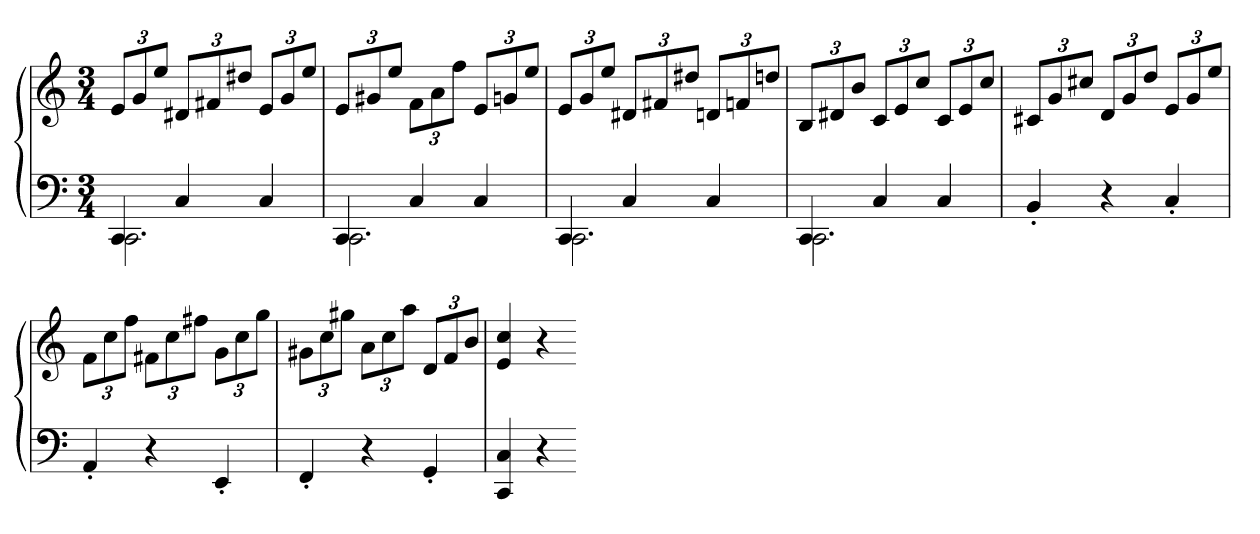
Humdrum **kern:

**kern	**kern
*part1	*part1
*staff2	*staff1
*clefF4	*clefG2
*k[]	*k[]
*C:	*C:
*M3/4	*M3/4
=	=
*^	*
4CC	2.CC	12eL
.	.	12g
.	.	12eeJ
4C	.	12d#XL
.	.	12f#X
.	.	12dd#XJ
4C	.	12eL
.	.	12g
.	.	12eeJ
=	=	=
4CC	2.CC	12eL
.	.	12g#X
.	.	12eeJ
4C	.	12fL
.	.	12a
.	.	12ffJ
4C	.	12eL
.	.	12gn
.	.	12eeJ
=	=	=
4CC	2.CC	12eL
.	.	12g
.	.	12eeJ
4C	.	12d#XL
.	.	12f#X
.	.	12dd#XJ
4C	.	12dnL
.	.	12fn
.	.	12ddnJ
=	=	=
4CC	2.CC	12BL
.	.	12d#X
.	.	12bJ
4C	.	12cL
.	.	12e
.	.	12ccJ
4C	.	12cL
.	.	12e
.	.	12ccJ
*v	*v	*
=	=
4BB'	12c#XL
.	12g
.	12cc#XJ
4r	12dL
.	12g
.	12ddJ
4C'	12eL
.	12g
.	12eeJ
=	=
4AA'	12fL
.	12cc
.	12ffJ
4r	12f#XL
.	12cc
.	12ff#XJ
4EE'	12gL
.	12cc
.	12ggJ
=	=
4FF'	12g#XL
.	12cc
.	12gg#XJ
4r	12aL
.	12cc
.	12aaJ
4GG'	12dL
.	12f
.	12bJ
=	=
4CC 4C	4e 4cc
4r	4r
=-	=-
*-	*-
